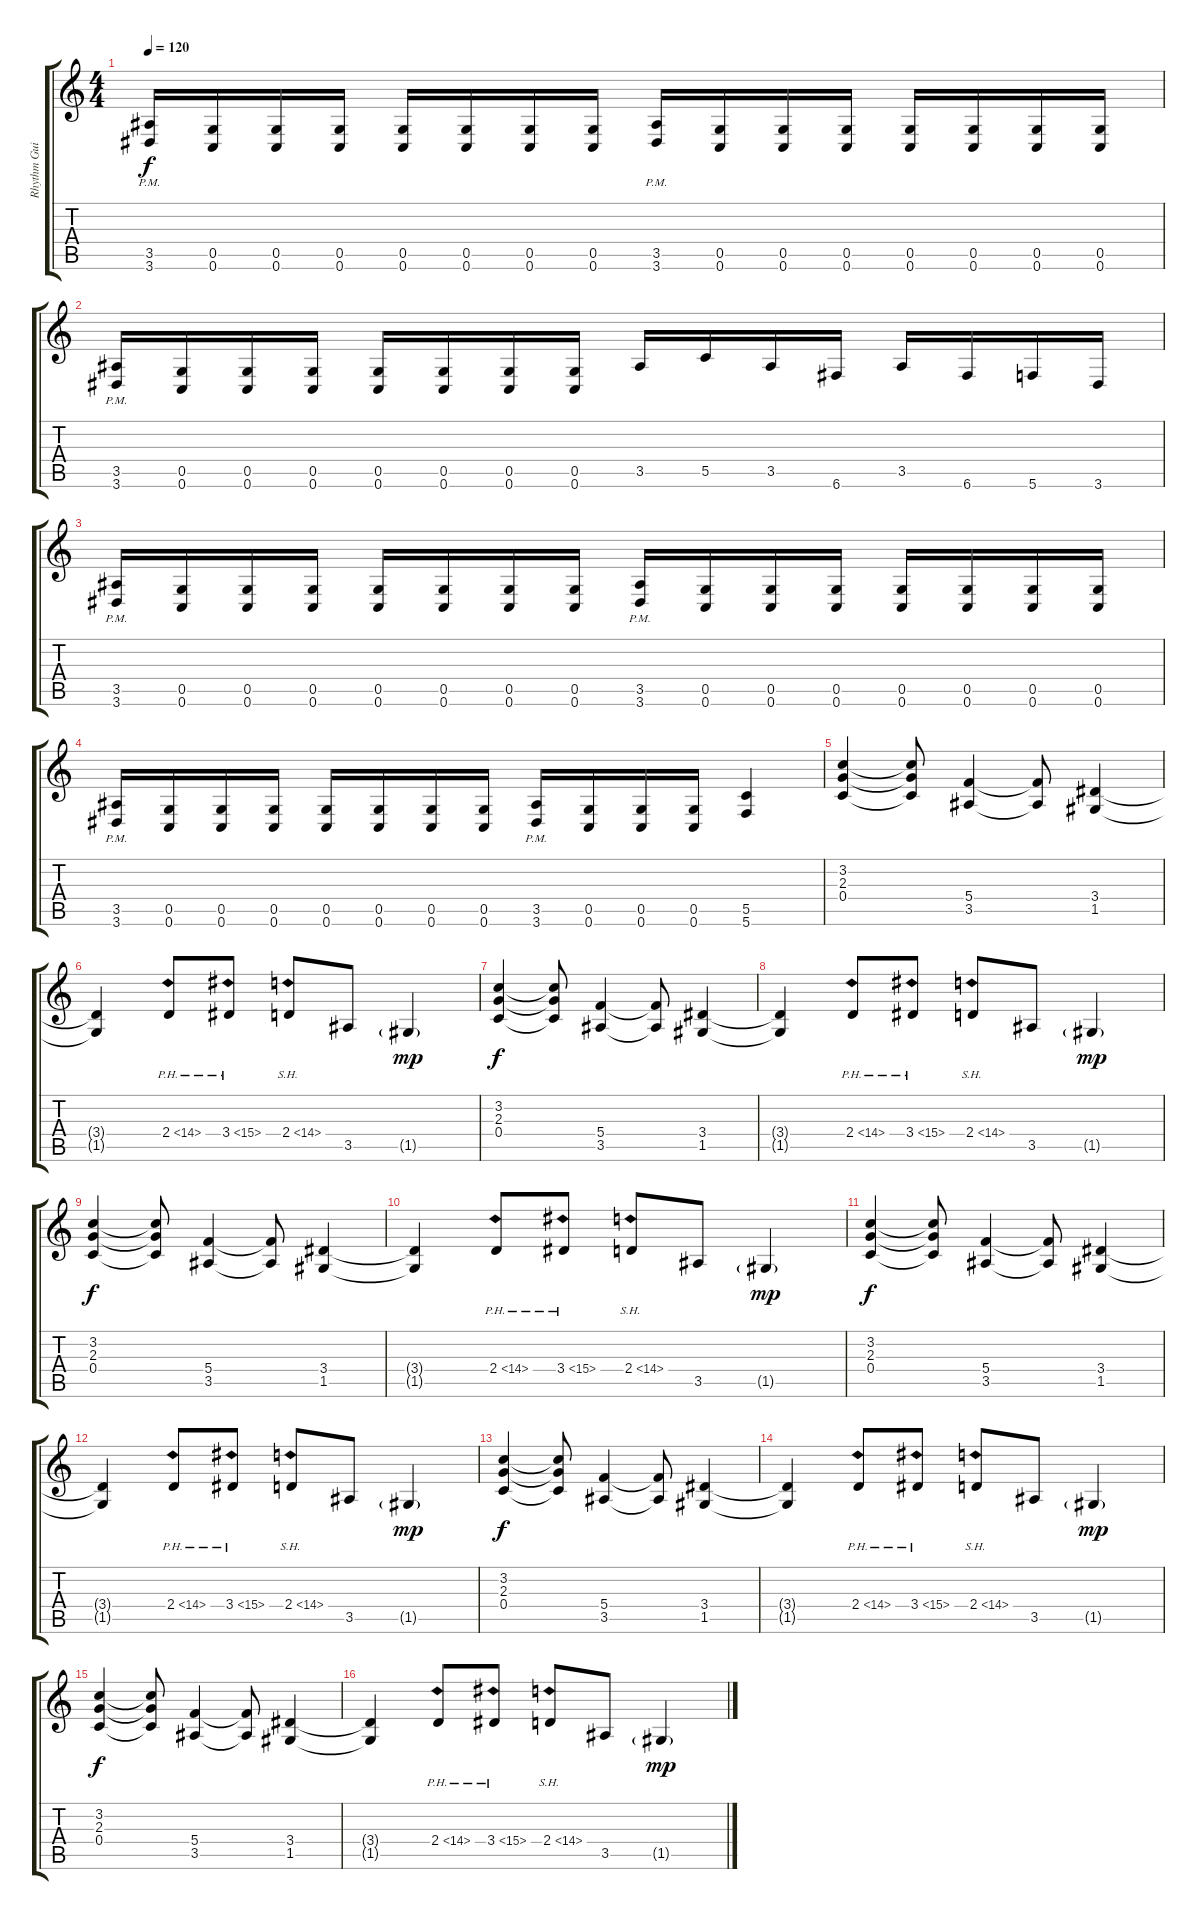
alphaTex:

\track ("Rhythm Guitar" "Rhythm Gui") {instrument distortionguitar}
\staff {score tabs}
\tuning (D4 A3 F3 C3 G2 C2) {hide}
\ts (4 4)
\tempo 120
\clef g2
\ks c
(3.5{pm} 3.6{pm}).16{dy f} (0.5 0.6).16 (0.5 0.6).16 (0.5 0.6).16 (0.5 0.6).16 (0.5 0.6).16 (0.5 0.6).16 (0.5 0.6).16 (3.5{pm} 3.6{pm}).16 (0.5 0.6).16 (0.5 0.6).16 (0.5 0.6).16 (0.5 0.6).16 (0.5 0.6).16 (0.5 0.6).16 (0.5 0.6).16 |
(3.5{pm} 3.6{pm}).16 (0.5 0.6).16 (0.5 0.6).16 (0.5 0.6).16 (0.5 0.6).16 (0.5 0.6).16 (0.5 0.6).16 (0.5 0.6).16 3.5.16 5.5.16 3.5.16 6.6.16 3.5.16 6.6.16 5.6.16 3.6.16 |
(3.5{pm} 3.6{pm}).16 (0.5 0.6).16 (0.5 0.6).16 (0.5 0.6).16 (0.5 0.6).16 (0.5 0.6).16 (0.5 0.6).16 (0.5 0.6).16 (3.5{pm} 3.6{pm}).16 (0.5 0.6).16 (0.5 0.6).16 (0.5 0.6).16 (0.5 0.6).16 (0.5 0.6).16 (0.5 0.6).16 (0.5 0.6).16 |
(3.5{pm} 3.6{pm}).16 (0.5 0.6).16 (0.5 0.6).16 (0.5 0.6).16 (0.5 0.6).16 (0.5 0.6).16 (0.5 0.6).16 (0.5 0.6).16 (3.5{pm} 3.6{pm}).16 (0.5 0.6).16 (0.5 0.6).16 (0.5 0.6).16 (5.5 5.6).4 |
(3.2 2.3 0.4).4 (3.2{t} 2.3{t} 0.4{t}).8 (5.4 3.5).4 (5.4{t} 3.5{t}).8 (3.4 1.5).4 |
(3.4{t} 1.5{t}).4 2.4{ph 12}.8 3.4{ph 12}.8 2.4{sh 12}.8 3.5.8 1.5{g}.4{dy mp} |
(3.2 2.3 0.4).4{dy f} (3.2{t} 2.3{t} 0.4{t}).8 (5.4 3.5).4 (5.4{t} 3.5{t}).8 (3.4 1.5).4 |
(3.4{t} 1.5{t}).4 2.4{ph 12}.8 3.4{ph 12}.8 2.4{sh 12}.8 3.5.8 1.5{g}.4{dy mp} |
(3.2 2.3 0.4).4{dy f} (3.2{t} 2.3{t} 0.4{t}).8 (5.4 3.5).4 (5.4{t} 3.5{t}).8 (3.4 1.5).4 |
(3.4{t} 1.5{t}).4 2.4{ph 12}.8 3.4{ph 12}.8 2.4{sh 12}.8 3.5.8 1.5{g}.4{dy mp} |
(3.2 2.3 0.4).4{dy f} (3.2{t} 2.3{t} 0.4{t}).8 (5.4 3.5).4 (5.4{t} 3.5{t}).8 (3.4 1.5).4 |
(3.4{t} 1.5{t}).4 2.4{ph 12}.8 3.4{ph 12}.8 2.4{sh 12}.8 3.5.8 1.5{g}.4{dy mp} |
(3.2 2.3 0.4).4{dy f} (3.2{t} 2.3{t} 0.4{t}).8 (5.4 3.5).4 (5.4{t} 3.5{t}).8 (3.4 1.5).4 |
(3.4{t} 1.5{t}).4 2.4{ph 12}.8 3.4{ph 12}.8 2.4{sh 12}.8 3.5.8 1.5{g}.4{dy mp} |
(3.2 2.3 0.4).4{dy f} (3.2{t} 2.3{t} 0.4{t}).8 (5.4 3.5).4 (5.4{t} 3.5{t}).8 (3.4 1.5).4 |
(3.4{t} 1.5{t}).4 2.4{ph 12}.8 3.4{ph 12}.8 2.4{sh 12}.8 3.5.8 1.5{g}.4{dy mp}
